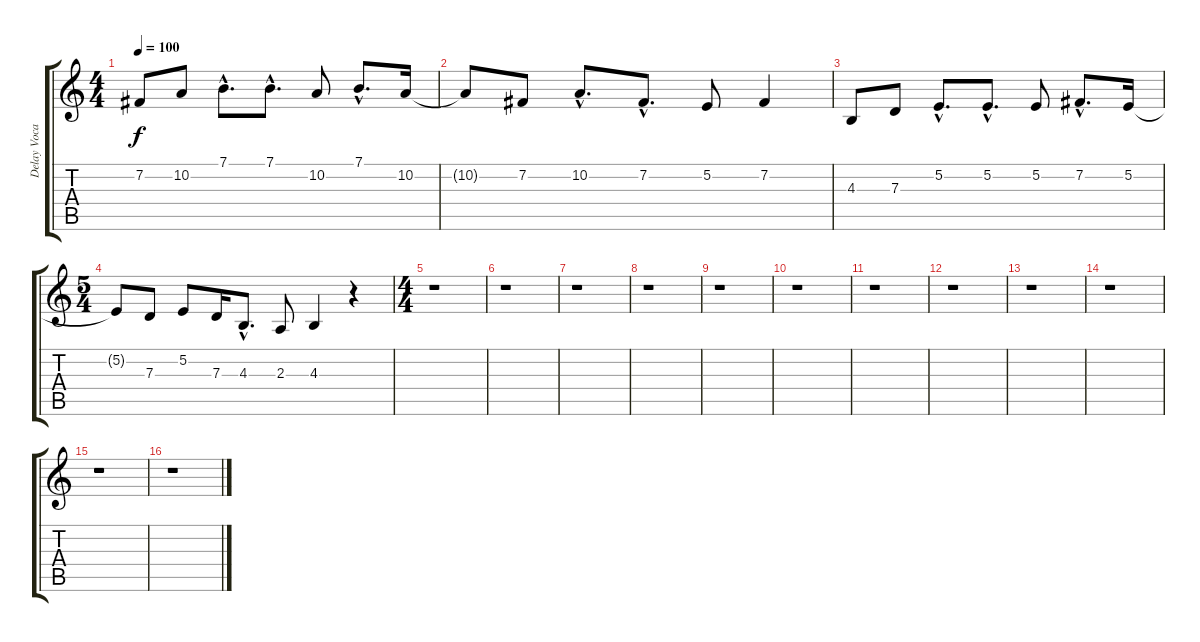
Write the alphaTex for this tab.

\track ("Delay Vocals" "Delay Voca") {instrument pad8sweep}
\staff {score tabs}
\tuning (E4 B3 G3 D3 A2 E2) {hide}
\ts (4 4)
\tempo 100
\clef g2
\ks c
7.2.8{dy f instrument pad8sweep} 10.2.8 7.1{hac}.8{d} 7.1{hac}.8{d} 10.2.8 7.1{hac}.8{d} 10.2.16 |
10.2{t}.8 7.2.8 10.2{hac}.8{d} 7.2{hac}.8{d} 5.2.8 7.2.4 |
4.3.8 7.3.8 5.2{hac}.8{d} 5.2{hac}.8{d} 5.2.8 7.2{hac}.8{d} 5.2.16 |
\ts (5 4)
5.2{t}.8 7.3.8 5.2.8 7.3.16 4.3{hac}.8{d} 2.3.8 4.3.4 r.4 |
\ts (4 4)
\section ("" "")
r.1 |
r.1 |
r.1 |
r.1 |
r.1 |
r.1 |
r.1 |
r.1 |
r.1 |
r.1 |
r.1 |
r.1
